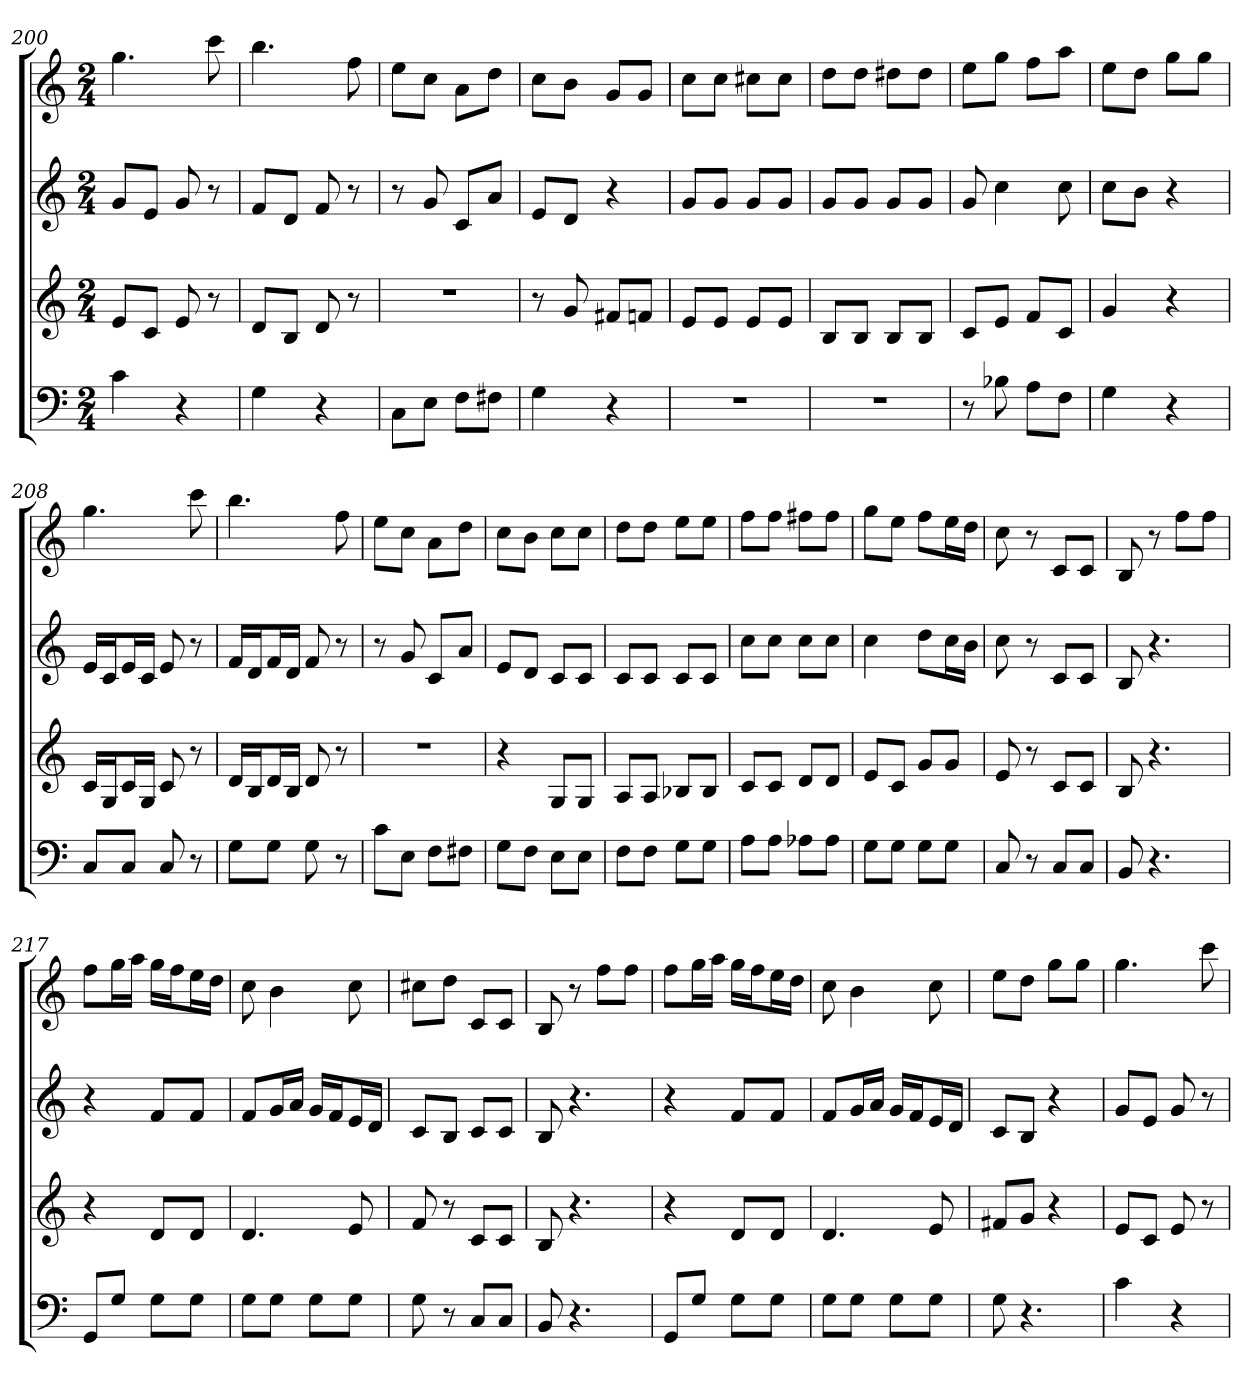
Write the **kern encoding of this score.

**kern	**kern	**kern	**kern
*part4	*part3	*part2	*part1
*staff4	*staff3	*staff2	*staff1
*k[]	*k[]	*k[]	*k[]
*C:	*C:	*C:	*C:
*M2/4	*M2/4	*M2/4	*M2/4
=200	=200	=200	=200
4c	8eL	8gL	4.gg
.	8cJ	8eJ	.
4r	8e	8g	.
.	8r	8r	8ccc
=201	=201	=201	=201
4G	8dL	8fL	4.bb
.	8BJ	8dJ	.
4r	8d	8f	.
.	8r	8r	8ff
=202	=202	=202	=202
8CL	2r	8r	8eeL
8EJ	.	8g	8ccJ
8FL	.	8cL	8aL
8F#XJ	.	8aJ	8ddJ
=203	=203	=203	=203
4G	8r	8eL	8ccL
.	8g	8dJ	8bJ
4r	8f#XL	4r	8gL
.	8fnJ	.	8gJ
=204	=204	=204	=204
2r	8eL	8gL	8ccL
.	8eJ	8gJ	8ccJ
.	8eL	8gL	8cc#XL
.	8eJ	8gJ	8cc#J
=205	=205	=205	=205
2r	8BL	8gL	8ddL
.	8BJ	8gJ	8ddJ
.	8BL	8gL	8dd#XL
.	8BJ	8gJ	8dd#J
=206	=206	=206	=206
8r	8cL	8g	8eeL
8B-X	8eJ	4cc	8ggJ
8AL	8fL	.	8ffL
8FJ	8cJ	8cc	8aaJ
=207	=207	=207	=207
4G	4g	8ccL	8eeL
.	.	8bJ	8ddJ
4r	4r	4r	8ggL
.	.	.	8ggJ
=208	=208	=208	=208
8CL	16cLL	16eLL	4.gg
.	16GJ	16cJ	.
8CJ	16cL	16eL	.
.	16GJJ	16cJJ	.
8C	8c	8e	.
8r	8r	8r	8ccc
=209	=209	=209	=209
8GL	16dLL	16fLL	4.bb
.	16BJ	16dJ	.
8GJ	16dL	16fL	.
.	16BJJ	16dJJ	.
8G	8d	8f	.
8r	8r	8r	8ff
=210	=210	=210	=210
8cL	2r	8r	8eeL
8EJ	.	8g	8ccJ
8FL	.	8cL	8aL
8F#XJ	.	8aJ	8ddJ
=211	=211	=211	=211
8GL	4r	8eL	8ccL
8FJ	.	8dJ	8bJ
8EL	8GL	8cL	8ccL
8EJ	8GJ	8cJ	8ccJ
=212	=212	=212	=212
8FL	8AL	8cL	8ddL
8FJ	8AJ	8cJ	8ddJ
8GL	8B-XL	8cL	8eeL
8GJ	8B-J	8cJ	8eeJ
=213	=213	=213	=213
8AL	8cL	8ccL	8ffL
8AJ	8cJ	8ccJ	8ffJ
8A-XL	8dL	8ccL	8ff#XL
8A-J	8dJ	8ccJ	8ff#J
=214	=214	=214	=214
8GL	8eL	4cc	8ggL
8GJ	8cJ	.	8eeJ
8GL	8gL	8ddL	8ffL
8GJ	8gJ	16ccL	16eeL
.	.	16bJJ	16ddJJ
=215	=215	=215	=215
8C	8e	8cc	8cc
8r	8r	8r	8r
8CL	8cL	8cL	8cL
8CJ	8cJ	8cJ	8cJ
=216	=216	=216	=216
8BB	8B	8B	8B
4.r	4.r	4.r	8r
.	.	.	8ffL
.	.	.	8ffJ
=217	=217	=217	=217
8GGL	4r	4r	8ffL
8GJ	.	.	16ggL
.	.	.	16aaJJ
8GL	8dL	8fL	16ggLL
.	.	.	16ffJ
8GJ	8dJ	8fJ	16eeL
.	.	.	16ddJJ
=218	=218	=218	=218
8GL	4.d	8fL	8cc
8GJ	.	16gL	4b
.	.	16aJJ	.
8GL	.	16gLL	.
.	.	16fJ	.
8GJ	8e	16eL	8cc
.	.	16dJJ	.
=219	=219	=219	=219
8G	8f	8cL	8cc#XL
8r	8r	8BJ	8ddJ
8CL	8cL	8cL	8cL
8CJ	8cJ	8cJ	8cJ
=220	=220	=220	=220
8BB	8B	8B	8B
4.r	4.r	4.r	8r
.	.	.	8ffL
.	.	.	8ffJ
=221	=221	=221	=221
8GGL	4r	4r	8ffL
8GJ	.	.	16ggL
.	.	.	16aaJJ
8GL	8dL	8fL	16ggLL
.	.	.	16ffJ
8GJ	8dJ	8fJ	16eeL
.	.	.	16ddJJ
=222	=222	=222	=222
8GL	4.d	8fL	8cc
8GJ	.	16gL	4b
.	.	16aJJ	.
8GL	.	16gLL	.
.	.	16fJ	.
8GJ	8e	16eL	8cc
.	.	16dJJ	.
=223	=223	=223	=223
8G	8f#XL	8cL	8eeL
4.r	8gJ	8BJ	8ddJ
.	4r	4r	8ggL
.	.	.	8ggJ
=224	=224	=224	=224
4c	8eL	8gL	4.gg
.	8cJ	8eJ	.
4r	8e	8g	.
.	8r	8r	8ccc
=	=	=	=
*-	*-	*-	*-
